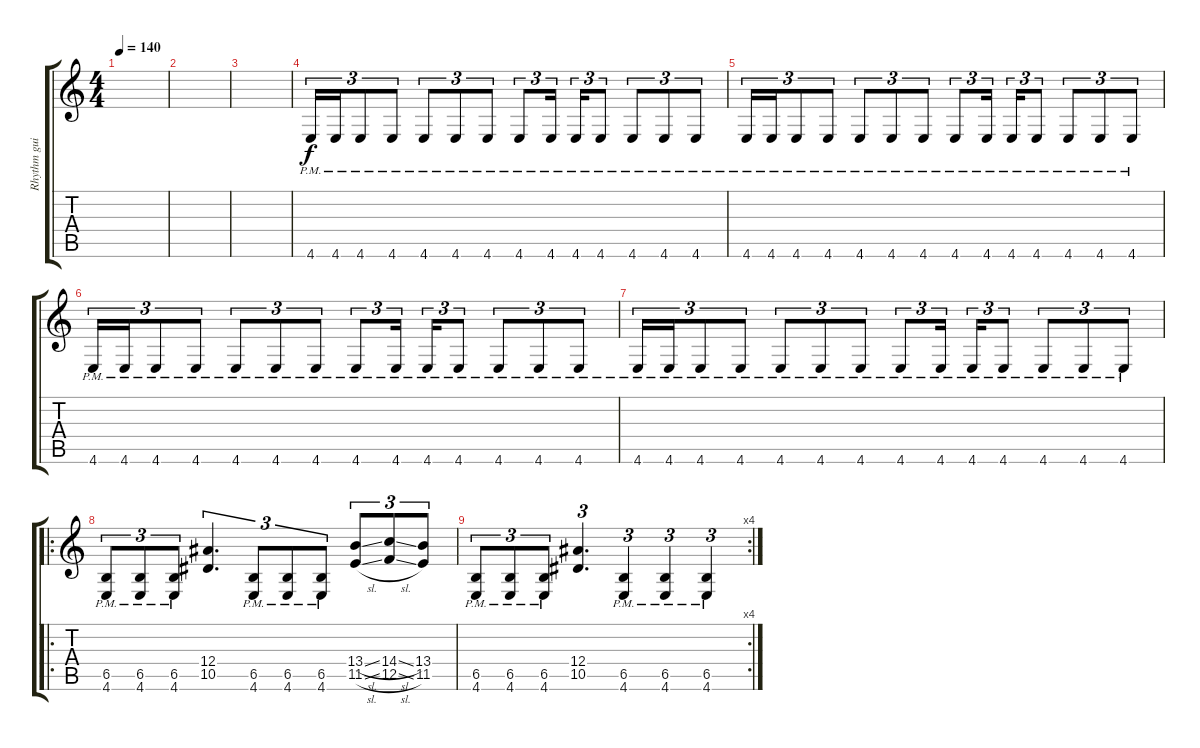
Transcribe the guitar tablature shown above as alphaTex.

\track ("Rhythm guitar 2" "Rhythm gui") {instrument distortionguitar}
\staff {score tabs}
\tuning (C4 G3 Eb3 Bb2 F2 C2) {hide}
\ts (4 4)
\tempo 140
\clef g2
\ks c
|
|
|
4.6{pm}.16{tu (3 2)} 4.6{pm}.16{tu (3 2)} 4.6{pm}.8{tu (3 2)} 4.6{pm}.8{tu (3 2)} 4.6{pm}.8{tu (3 2)} 4.6{pm}.8{tu (3 2)} 4.6{pm}.8{tu (3 2)} 4.6{pm}.8{tu (3 2)} 4.6{pm}.16{tu (3 2) beam splitsecondary} 4.6{pm}.16{tu (3 2)} 4.6{pm}.8{tu (3 2)} 4.6{pm}.8{tu (3 2)} 4.6{pm}.8{tu (3 2)} 4.6{pm}.8{tu (3 2)} |
4.6{pm}.16{tu (3 2)} 4.6{pm}.16{tu (3 2)} 4.6{pm}.8{tu (3 2)} 4.6{pm}.8{tu (3 2)} 4.6{pm}.8{tu (3 2)} 4.6{pm}.8{tu (3 2)} 4.6{pm}.8{tu (3 2)} 4.6{pm}.8{tu (3 2)} 4.6{pm}.16{tu (3 2) beam splitsecondary} 4.6{pm}.16{tu (3 2)} 4.6{pm}.8{tu (3 2)} 4.6{pm}.8{tu (3 2)} 4.6{pm}.8{tu (3 2)} 4.6{pm}.8{tu (3 2)} |
4.6{pm}.16{tu (3 2)} 4.6{pm}.16{tu (3 2)} 4.6{pm}.8{tu (3 2)} 4.6{pm}.8{tu (3 2)} 4.6{pm}.8{tu (3 2)} 4.6{pm}.8{tu (3 2)} 4.6{pm}.8{tu (3 2)} 4.6{pm}.8{tu (3 2)} 4.6{pm}.16{tu (3 2) beam splitsecondary} 4.6{pm}.16{tu (3 2)} 4.6{pm}.8{tu (3 2)} 4.6{pm}.8{tu (3 2)} 4.6{pm}.8{tu (3 2)} 4.6{pm}.8{tu (3 2)} |
4.6{pm}.16{tu (3 2)} 4.6{pm}.16{tu (3 2)} 4.6{pm}.8{tu (3 2)} 4.6{pm}.8{tu (3 2)} 4.6{pm}.8{tu (3 2)} 4.6{pm}.8{tu (3 2)} 4.6{pm}.8{tu (3 2)} 4.6{pm}.8{tu (3 2)} 4.6{pm}.16{tu (3 2) beam splitsecondary} 4.6{pm}.16{tu (3 2)} 4.6{pm}.8{tu (3 2)} 4.6{pm}.8{tu (3 2)} 4.6{pm}.8{tu (3 2)} 4.6{pm}.8{tu (3 2)} |
\ro
(6.5{pm} 4.6{pm}).8{tu (3 2)} (6.5{pm} 4.6{pm}).8{tu (3 2)} (6.5{pm} 4.6{pm}).8{tu (3 2)} (12.4 10.5).4{d tu (3 2)} (6.5{pm} 4.6{pm}).8{tu (3 2)} (6.5{pm} 4.6{pm}).8{tu (3 2)} (6.5{pm} 4.6{pm}).8{tu (3 2)} (13.4{sl} 11.5{sl}).8{tu (3 2)} (14.4{sl} 12.5{sl}).8{tu (3 2)} (13.4 11.5).8{tu (3 2)} |
\rc 4
(6.5{pm} 4.6{pm}).8{tu (3 2)} (6.5{pm} 4.6{pm}).8{tu (3 2)} (6.5{pm} 4.6{pm}).8{tu (3 2)} (12.4 10.5).4{d tu (3 2)} (6.5{pm} 4.6{pm}).4{tu (3 2)} (6.5{pm} 4.6{pm}).4{tu (3 2)} (6.5{pm} 4.6{pm}).4{tu (3 2)}
